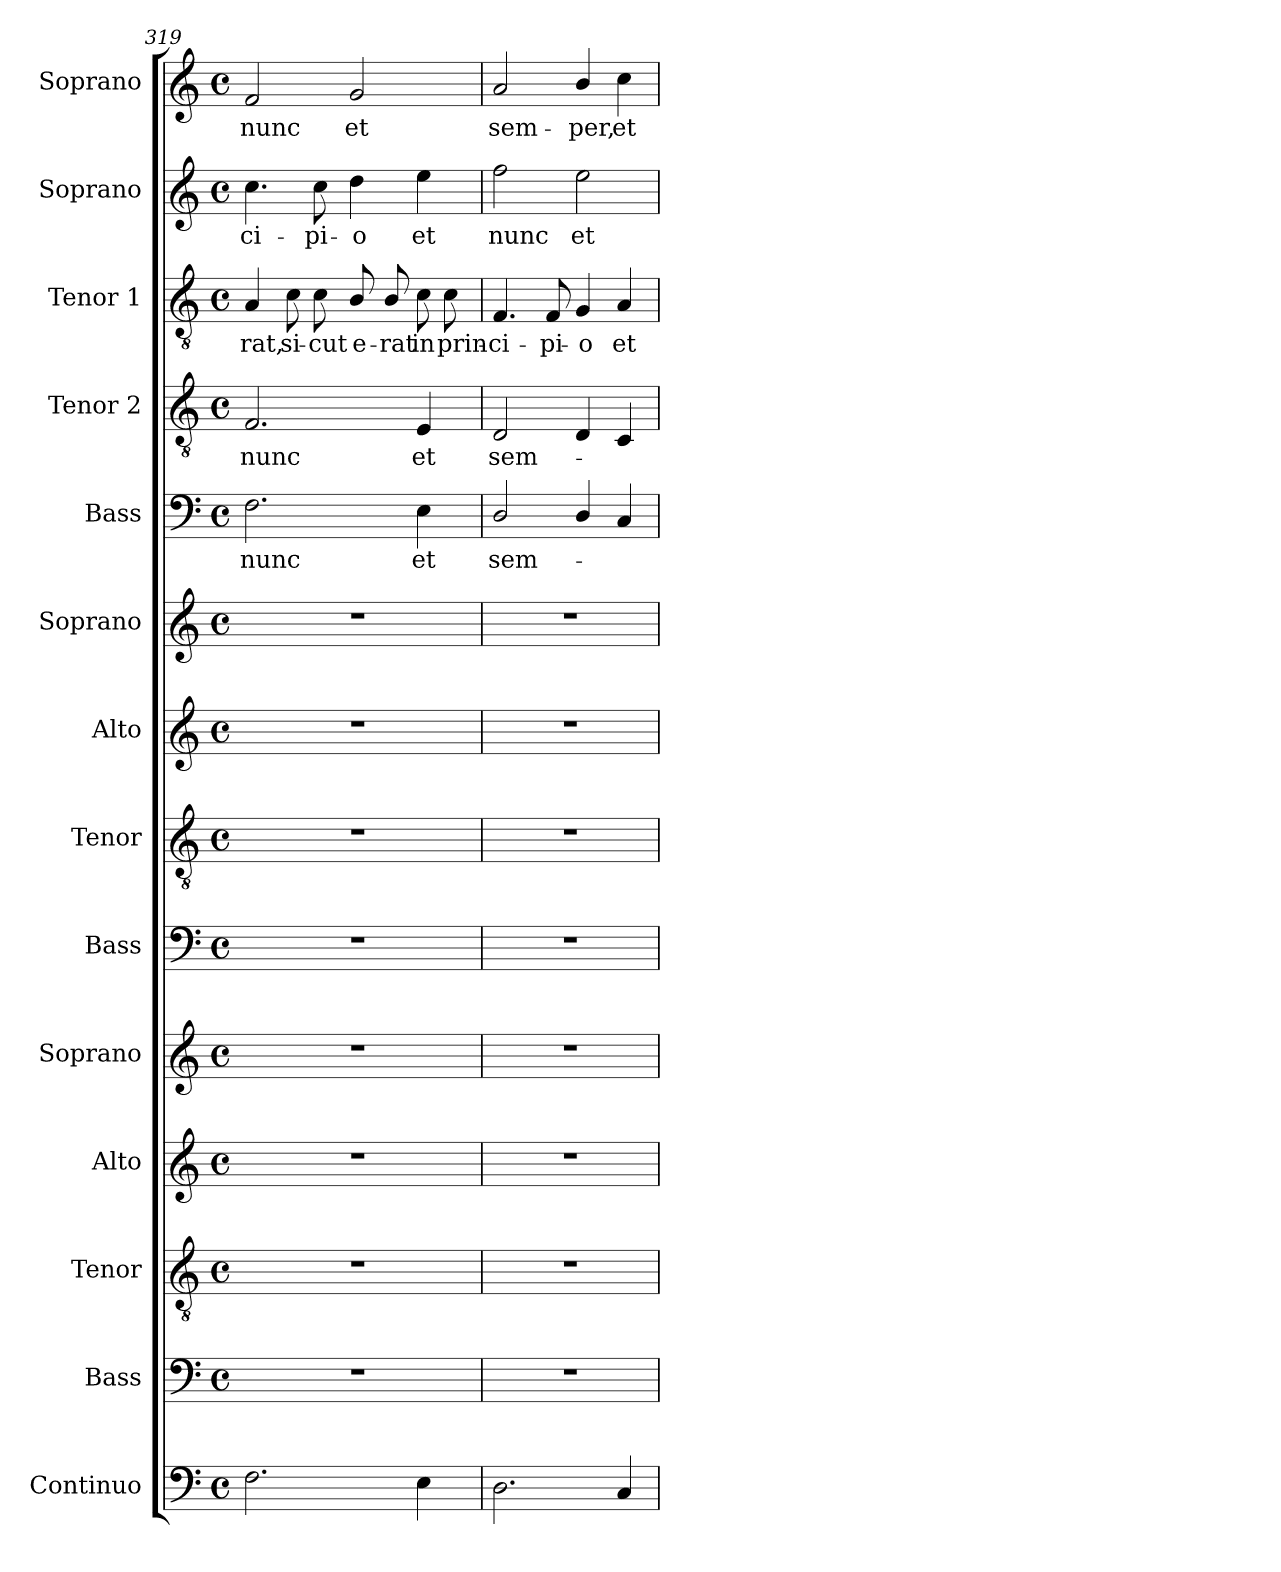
**kern	**kern	**kern	**kern	**kern	**kern	**kern	**kern	**kern	**kern	**text	**kern	**text	**kern	**text	**kern	**text	**kern	**text
*part14	*part13	*part12	*part11	*part10	*part9	*part8	*part7	*part6	*part5	*part5	*part4	*part4	*part3	*part3	*part2	*part2	*part1	*part1
*staff14	*staff13	*staff12	*staff11	*staff10	*staff9	*staff8	*staff7	*staff6	*staff5	*staff5	*staff4	*staff4	*staff3	*staff3	*staff2	*staff2	*staff1	*staff1
*I"Continuo	*I"Bass	*I"Tenor	*I"Alto	*I"Soprano	*I"Bass	*I"Tenor	*I"Alto	*I"Soprano	*I"Bass	*	*I"Tenor 2	*	*I"Tenor 1	*	*I"Soprano	*	*I"Soprano	*
*I'Cont.	*I'B.	*I'T.	*I'A.	*I'S.	*I'B.	*I'T.	*I'A.	*I'S.	*I'B.	*	*I'T2.	*	*I'T1.	*	*I'S.	*	*I'S.	*
*clefF4	*clefF4	*clefGv2	*clefG2	*clefG2	*clefF4	*clefGv2	*clefG2	*clefG2	*clefF4	*	*clefGv2	*	*clefGv2	*	*clefG2	*	*clefG2	*
*	*	*ITrd7c12	*	*	*	*ITrd7c12	*	*	*	*	*ITrd7c12	*	*ITrd7c12	*	*	*	*	*
*k[]	*k[]	*k[]	*k[]	*k[]	*k[]	*k[]	*k[]	*k[]	*k[]	*	*k[]	*	*k[]	*	*k[]	*	*k[]	*
*C:	*C:	*C:	*C:	*C:	*C:	*C:	*C:	*C:	*C:	*	*C:	*	*C:	*	*C:	*	*C:	*
*M4/4	*M4/4	*M4/4	*M4/4	*M4/4	*M4/4	*M4/4	*M4/4	*M4/4	*M4/4	*	*M4/4	*	*M4/4	*	*M4/4	*	*M4/4	*
*met(c)	*met(c)	*met(c)	*met(c)	*met(c)	*met(c)	*met(c)	*met(c)	*met(c)	*met(c)	*	*met(c)	*	*met(c)	*	*met(c)	*	*met(c)	*
=319	=319	=319	=319	=319	=319	=319	=319	=319	=319	=319	=319	=319	=319	=319	=319	=319	=319	=319
!	!	!	!	!	!	!	!	!	!	!LO:LY:b:color=#000000	!	!	!	!	!	!	!	!
!	!	!	!	!	!	!	!	!	!	!	!	!LO:LY:b:color=#000000	!	!	!	!	!	!
!	!	!	!	!	!	!	!	!	!	!	!	!	!	!LO:LY:b:color=#000000	!	!	!	!
!	!	!	!	!	!	!	!	!	!	!	!	!	!	!	!	!LO:LY:b:color=#000000	!	!
!	!	!	!	!	!	!	!	!	!	!	!	!	!	!	!	!	!	!LO:LY:b:color=#000000
2.Fi\	1r	1r	1r	1r	1r	1r	1r	1r	2.Fi\	nunc	2.FFi/	nunc	4AAi/	-rat,	4.cci\	-ci-	2fi/	nunc
!	!	!	!	!	!	!	!	!	!	!	!	!	!	!LO:LY:b:color=#000000	!	!	!	!
.	.	.	.	.	.	.	.	.	.	.	.	.	8Ci\	si-	.	.	.	.
!	!	!	!	!	!	!	!	!	!	!	!	!	!	!LO:LY:b:color=#000000	!	!	!	!
!	!	!	!	!	!	!	!	!	!	!	!	!	!	!	!	!LO:LY:b:color=#000000	!	!
.	.	.	.	.	.	.	.	.	.	.	.	.	8Ci\	-cut	8cci\	-pi-	.	.
!	!	!	!	!	!	!	!	!	!	!	!	!	!	!LO:LY:b:color=#000000	!	!	!	!
!	!	!	!	!	!	!	!	!	!	!	!	!	!	!	!	!LO:LY:b:color=#000000	!	!
!	!	!	!	!	!	!	!	!	!	!	!	!	!	!	!	!	!	!LO:LY:b:color=#000000
.	.	.	.	.	.	.	.	.	.	.	.	.	8BBi/	e-	4ddi\	-o	2gi/	et
!	!	!	!	!	!	!	!	!	!	!	!	!	!	!LO:LY:b:color=#000000	!	!	!	!
.	.	.	.	.	.	.	.	.	.	.	.	.	8BBi/	-rat	.	.	.	.
!	!	!	!	!	!	!	!	!	!	!LO:LY:b:color=#000000	!	!	!	!	!	!	!	!
!	!	!	!	!	!	!	!	!	!	!	!	!LO:LY:b:color=#000000	!	!	!	!	!	!
!	!	!	!	!	!	!	!	!	!	!	!	!	!	!LO:LY:b:color=#000000	!	!	!	!
!	!	!	!	!	!	!	!	!	!	!	!	!	!	!	!	!LO:LY:b:color=#000000	!	!
4Ei\	.	.	.	.	.	.	.	.	4Ei\	et	4EEi/	et	8Ci\	in	4eei\	et	.	.
!	!	!	!	!	!	!	!	!	!	!	!	!	!	!LO:LY:b:color=#000000	!	!	!	!
.	.	.	.	.	.	.	.	.	.	.	.	.	8Ci\	prin-	.	.	.	.
=320	=320	=320	=320	=320	=320	=320	=320	=320	=320	=320	=320	=320	=320	=320	=320	=320	=320	=320
!	!	!	!	!	!	!	!	!	!	!LO:LY:b:color=#000000	!	!	!	!	!	!	!	!
!	!	!	!	!	!	!	!	!	!	!	!	!LO:LY:b:color=#000000	!	!	!	!	!	!
!	!	!	!	!	!	!	!	!	!	!	!	!	!	!LO:LY:b:color=#000000	!	!	!	!
!	!	!	!	!	!	!	!	!	!	!	!	!	!	!	!	!LO:LY:b:color=#000000	!	!
!	!	!	!	!	!	!	!	!	!	!	!	!	!	!	!	!	!	!LO:LY:b:color=#000000
2.Di\	1r	1r	1r	1r	1r	1r	1r	1r	2Di/	sem-	2DDi/	sem-	4.FFi/	-ci-	2ffi\	nunc	2ai/	sem-
!	!	!	!	!	!	!	!	!	!	!	!	!	!	!LO:LY:b:color=#000000	!	!	!	!
.	.	.	.	.	.	.	.	.	.	.	.	.	8FFi/	-pi-	.	.	.	.
!	!	!	!	!	!	!	!	!	!	!	!	!	!	!LO:LY:b:color=#000000	!	!	!	!
!	!	!	!	!	!	!	!	!	!	!	!	!	!	!	!	!LO:LY:b:color=#000000	!	!
!	!	!	!	!	!	!	!	!	!	!	!	!	!	!	!	!	!	!LO:LY:b:color=#000000
.	.	.	.	.	.	.	.	.	4Di/	.	4DDi/	.	4GGi/	-o	2eei\	et	4bi/	-per,
!	!	!	!	!	!	!	!	!	!	!	!	!	!	!LO:LY:b:color=#000000	!	!	!	!
!	!	!	!	!	!	!	!	!	!	!	!	!	!	!	!	!	!	!LO:LY:b:color=#000000
4Ci/	.	.	.	.	.	.	.	.	4Ci/	.	4CCi/	.	4AAi/	et	.	.	4cci\	et
=	=	=	=	=	=	=	=	=	=	=	=	=	=	=	=	=	=	=
*-	*-	*-	*-	*-	*-	*-	*-	*-	*-	*-	*-	*-	*-	*-	*-	*-	*-	*-
